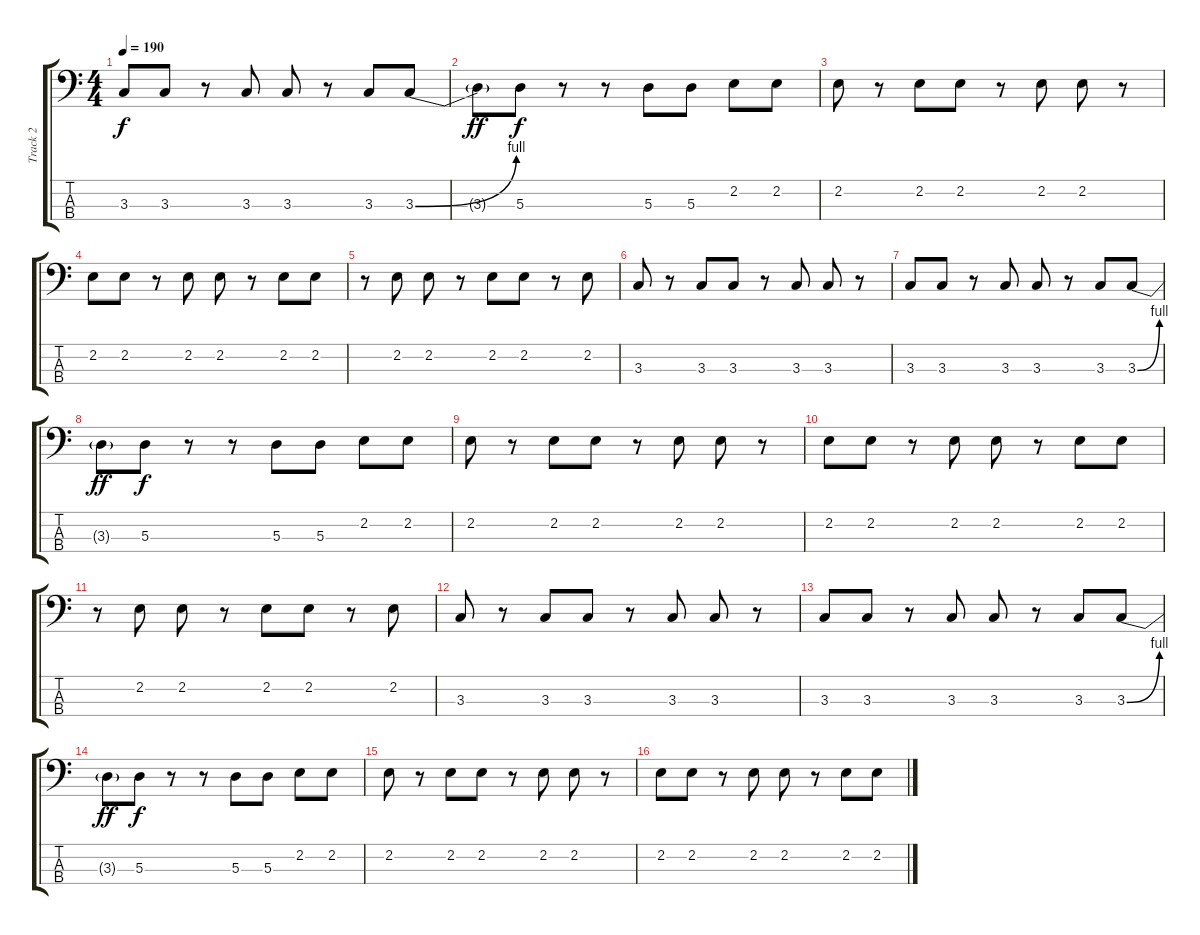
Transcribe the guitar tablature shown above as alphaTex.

\track ("Track 2" "Track 2") {instrument acousticbass}
\staff {score tabs}
\tuning (G2 D2 A1 E1) {hide}
\ts (4 4)
\tempo 190
\clef f4
\ks c
3.3.8{dy f} 3.3.8 r.8 3.3.8 3.3.8 r.8 3.3.8 3.3{be (bend 0 0 60 4)}.8 |
3.3{t}.8{dy ff} 5.3.8{dy f} r.8 r.8 5.3.8 5.3.8 2.2.8 2.2.8 |
2.2.8 r.8 2.2.8 2.2.8 r.8 2.2.8 2.2.8 r.8 |
2.2.8 2.2.8 r.8 2.2.8 2.2.8 r.8 2.2.8 2.2.8 |
r.8 2.2.8 2.2.8 r.8 2.2.8 2.2.8 r.8 2.2.8 |
3.3.8 r.8 3.3.8 3.3.8 r.8 3.3.8 3.3.8 r.8 |
3.3.8 3.3.8 r.8 3.3.8 3.3.8 r.8 3.3.8 3.3{be (bend 0 0 60 4)}.8 |
3.3{t}.8{dy ff} 5.3.8{dy f} r.8 r.8 5.3.8 5.3.8 2.2.8 2.2.8 |
2.2.8 r.8 2.2.8 2.2.8 r.8 2.2.8 2.2.8 r.8 |
2.2.8 2.2.8 r.8 2.2.8 2.2.8 r.8 2.2.8 2.2.8 |
r.8 2.2.8 2.2.8 r.8 2.2.8 2.2.8 r.8 2.2.8 |
3.3.8 r.8 3.3.8 3.3.8 r.8 3.3.8 3.3.8 r.8 |
3.3.8 3.3.8 r.8 3.3.8 3.3.8 r.8 3.3.8 3.3{be (bend 0 0 60 4)}.8 |
3.3{t}.8{dy ff} 5.3.8{dy f} r.8 r.8 5.3.8 5.3.8 2.2.8 2.2.8 |
2.2.8 r.8 2.2.8 2.2.8 r.8 2.2.8 2.2.8 r.8 |
2.2.8 2.2.8 r.8 2.2.8 2.2.8 r.8 2.2.8 2.2.8
